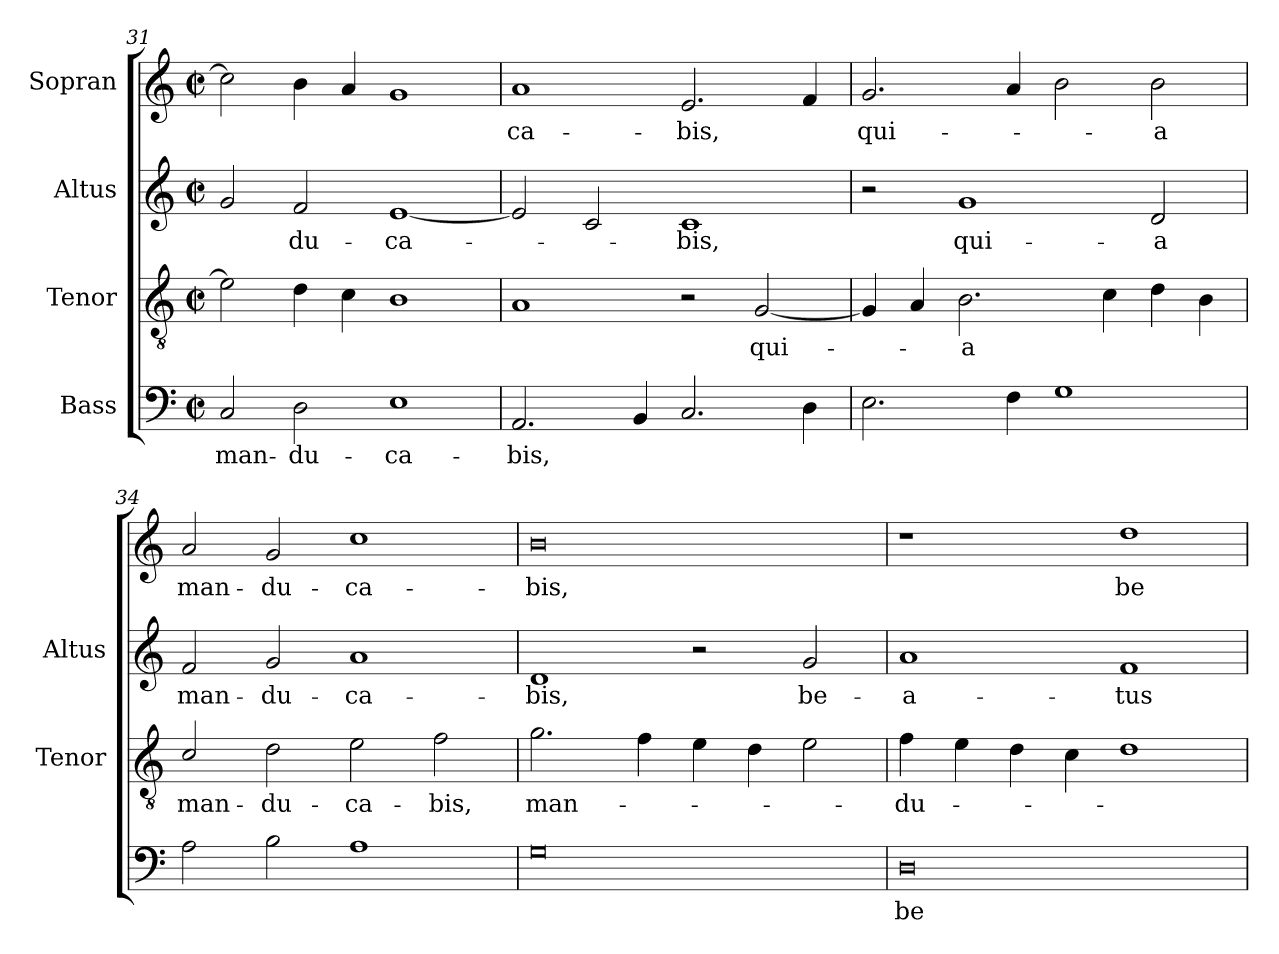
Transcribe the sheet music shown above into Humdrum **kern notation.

**kern	**text	**kern	**text	**kern	**text	**kern	**text
*part4	*part4	*part3	*part3	*part2	*part2	*part1	*part1
*staff4	*staff4	*staff3	*staff3	*staff2	*staff2	*staff1	*staff1
*I"Bass	*	*I"Tenor	*	*I"Altus	*	*I"Sopran	*
*	*	*I'Tenor	*	*I'Altus	*	*	*
*clefF4	*	*clefGv2	*	*clefG2	*	*clefG2	*
*	*	*ITrd7c12	*	*	*	*	*
*k[]	*	*k[]	*	*k[]	*	*k[]	*
*C:	*	*C:	*	*C:	*	*C:	*
*M2/2	*	*M2/2	*	*M2/2	*	*M2/2	*
*met(c|)	*	*met(c|)	*	*met(c|)	*	*met(c|)	*
=31	=31	=31	=31	=31	=31	=31	=31
!	!LO:LY:b:color=#000000	!	!	!	!	!	!
2Ci/	man-	2Ei\]	.	2gi/	.	2cci\]	.
!	!LO:LY:b:color=#000000	!	!	!	!	!	!
!	!	!	!	!	!LO:LY:b:color=#000000	!	!
2Di\	-du-	4Di\	.	2fi/	-du-	4bi\	.
.	.	4Ci\	.	.	.	4ai/	.
!	!LO:LY:b:color=#000000	!	!	!	!	!	!
!	!	!	!	!	!LO:LY:b:color=#000000	!	!
1Ei	-ca-	1BBi	.	[<1ei	-ca-	1gi	.
=32	=32	=32	=32	=32	=32	=32	=32
!	!LO:LY:b:color=#000000	!	!	!	!	!	!
!	!	!	!	!	!	!	!LO:LY:b:color=#000000
2.AAi/	-bis,	1AAi	.	2ei/]	.	1ai	-ca-
.	.	.	.	2ci/	.	.	.
4BBi/	.	.	.	.	.	.	.
!	!	!	!	!	!LO:LY:b:color=#000000	!	!
!	!	!	!	!	!	!	!LO:LY:b:color=#000000
2.Ci/	.	2r	.	1ci	-bis,	2.ei/	-bis,
!	!	!	!LO:LY:b:color=#000000	!	!	!	!
.	.	[<2GGi/	qui-	.	.	.	.
4Di\	.	.	.	.	.	4fi/	.
=33	=33	=33	=33	=33	=33	=33	=33
!	!	!	!	!	!	!	!LO:LY:b:color=#000000
2.Ei\	.	4GGi/]	.	2r	.	2.gi/	qui-
.	.	4AAi/	.	.	.	.	.
!	!	!	!LO:LY:b:color=#000000	!	!	!	!
!	!	!	!	!	!LO:LY:b:color=#000000	!	!
.	.	2.BBi\	-a	1gi	qui-	.	.
4Fi\	.	.	.	.	.	4ai/	.
1Gi	.	.	.	.	.	2bi\	.
.	.	4Ci\	.	.	.	.	.
!	!	!	!	!	!LO:LY:b:color=#000000	!	!
!	!	!	!	!	!	!	!LO:LY:b:color=#000000
.	.	4Di\	.	2di/	-a	2bi\	-a
.	.	4BBi\	.	.	.	.	.
=34	=34	=34	=34	=34	=34	=34	=34
!	!	!	!LO:LY:b:color=#000000	!	!	!	!
!	!	!	!	!	!LO:LY:b:color=#000000	!	!
!	!	!	!	!	!	!	!LO:LY:b:color=#000000
2Ai\	.	2Ci/	man-	2fi/	man-	2ai/	man-
!	!	!	!LO:LY:b:color=#000000	!	!	!	!
!	!	!	!	!	!LO:LY:b:color=#000000	!	!
!	!	!	!	!	!	!	!LO:LY:b:color=#000000
2Bi\	.	2Di\	-du-	2gi/	-du-	2gi/	-du-
!	!	!	!LO:LY:b:color=#000000	!	!	!	!
!	!	!	!	!	!LO:LY:b:color=#000000	!	!
!	!	!	!	!	!	!	!LO:LY:b:color=#000000
1Ai	.	2Ei\	-ca-	1ai	-ca-	1cci	-ca-
!	!	!	!LO:LY:b:color=#000000	!	!	!	!
.	.	2Fi\	-bis,	.	.	.	.
!!LO:LB:g=z
=35	=35	=35	=35	=35	=35	=35	=35
!	!	!	!LO:LY:b:color=#000000	!	!	!	!
!	!	!	!	!	!LO:LY:b:color=#000000	!	!
!	!	!	!	!	!	!	!LO:LY:b:color=#000000
0Gi	.	2.Gi\	man-	1di	-bis,	0bi	-bis,
.	.	4Fi\	.	.	.	.	.
.	.	4Ei\	.	2r	.	.	.
.	.	4Di\	.	.	.	.	.
!	!	!	!	!	!LO:LY:b:color=#000000	!	!
.	.	2Ei\	.	2gi/	be-	.	.
=36	=36	=36	=36	=36	=36	=36	=36
!	!LO:LY:b:color=#000000	!	!	!	!	!	!
!	!	!	!LO:LY:b:color=#000000	!	!	!	!
!	!	!	!	!	!LO:LY:b:color=#000000	!	!
0Di	be-	4Fi\	-du-	1ai	-a-	1r	.
.	.	4Ei\	.	.	.	.	.
.	.	4Di\	.	.	.	.	.
.	.	4Ci\	.	.	.	.	.
!	!	!	!	!	!LO:LY:b:color=#000000	!	!
!	!	!	!	!	!	!	!LO:LY:b:color=#000000
.	.	1Di	.	1fi	-tus	1ddi	be-
=	=	=	=	=	=	=	=
*-	*-	*-	*-	*-	*-	*-	*-
